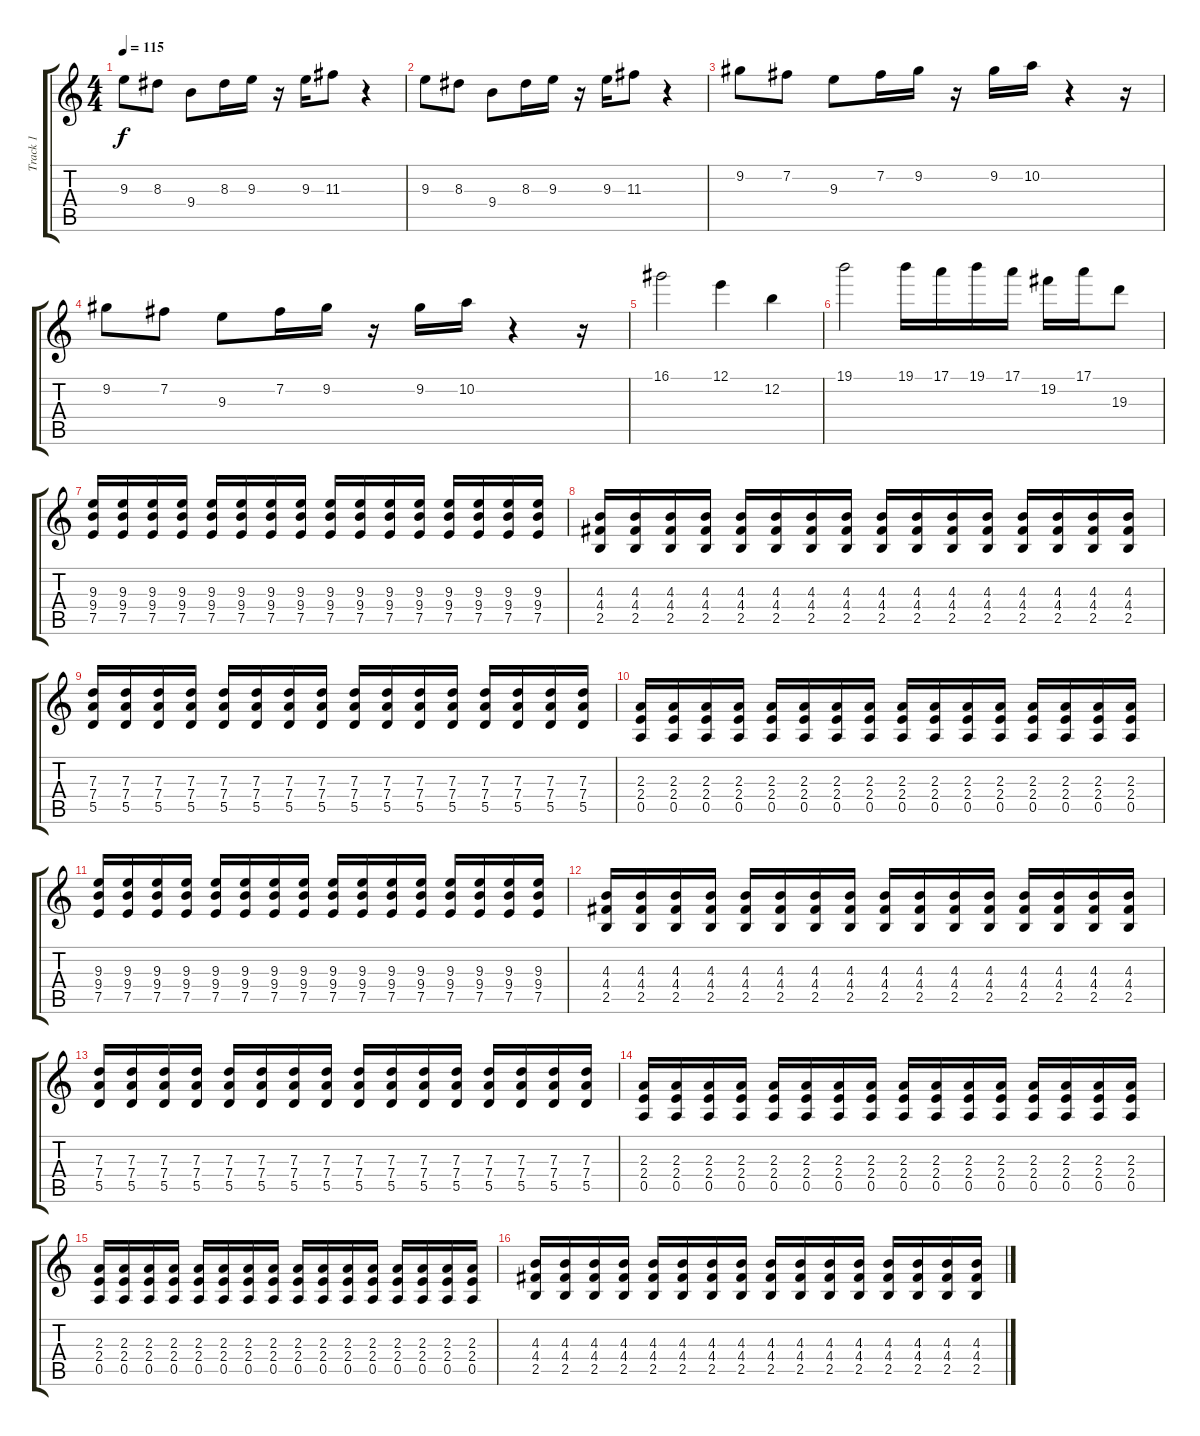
\track ("Track 1" "Track 1") {instrument acousticguitarsteel}
\staff {score tabs}
\tuning (E4 B3 G3 D3 A2 E2) {hide}
\ts (4 4)
\tempo 115
\clef g2
\ks c
9.3.8{dy f} 8.3.8 9.4.8 8.3.16 9.3.16 r.16 9.3.16 11.3.8 r.4 |
9.3.8 8.3.8 9.4.8 8.3.16 9.3.16 r.16 9.3.16 11.3.8 r.4 |
9.2.8 7.2.8 9.3.8 7.2.16 9.2.16 r.16 9.2.16 10.2.16 r.4 r.16 |
9.2.8 7.2.8 9.3.8 7.2.16 9.2.16 r.16 9.2.16 10.2.16 r.4 r.16 |
16.1.2 12.1.4 12.2.4 |
19.1.2 19.1.16 17.1.16 19.1.16 17.1.16 19.2.16 17.1.16 19.3.8 |
(9.3 9.4 7.5).16 (9.3 9.4 7.5).16 (9.3 9.4 7.5).16 (9.3 9.4 7.5).16 (9.3 9.4 7.5).16 (9.3 9.4 7.5).16 (9.3 9.4 7.5).16 (9.3 9.4 7.5).16 (9.3 9.4 7.5).16 (9.3 9.4 7.5).16 (9.3 9.4 7.5).16 (9.3 9.4 7.5).16 (9.3 9.4 7.5).16 (9.3 9.4 7.5).16 (9.3 9.4 7.5).16 (9.3 9.4 7.5).16 |
(4.3 4.4 2.5).16 (4.3 4.4 2.5).16 (4.3 4.4 2.5).16 (4.3 4.4 2.5).16 (4.3 4.4 2.5).16 (4.3 4.4 2.5).16 (4.3 4.4 2.5).16 (4.3 4.4 2.5).16 (4.3 4.4 2.5).16 (4.3 4.4 2.5).16 (4.3 4.4 2.5).16 (4.3 4.4 2.5).16 (4.3 4.4 2.5).16 (4.3 4.4 2.5).16 (4.3 4.4 2.5).16 (4.3 4.4 2.5).16 |
(7.3 7.4 5.5).16 (7.3 7.4 5.5).16 (7.3 7.4 5.5).16 (7.3 7.4 5.5).16 (7.3 7.4 5.5).16 (7.3 7.4 5.5).16 (7.3 7.4 5.5).16 (7.3 7.4 5.5).16 (7.3 7.4 5.5).16 (7.3 7.4 5.5).16 (7.3 7.4 5.5).16 (7.3 7.4 5.5).16 (7.3 7.4 5.5).16 (7.3 7.4 5.5).16 (7.3 7.4 5.5).16 (7.3 7.4 5.5).16 |
(2.3 2.4 0.5).16 (2.3 2.4 0.5).16 (2.3 2.4 0.5).16 (2.3 2.4 0.5).16 (2.3 2.4 0.5).16 (2.3 2.4 0.5).16 (2.3 2.4 0.5).16 (2.3 2.4 0.5).16 (2.3 2.4 0.5).16 (2.3 2.4 0.5).16 (2.3 2.4 0.5).16 (2.3 2.4 0.5).16 (2.3 2.4 0.5).16 (2.3 2.4 0.5).16 (2.3 2.4 0.5).16 (2.3 2.4 0.5).16 |
(9.3 9.4 7.5).16 (9.3 9.4 7.5).16 (9.3 9.4 7.5).16 (9.3 9.4 7.5).16 (9.3 9.4 7.5).16 (9.3 9.4 7.5).16 (9.3 9.4 7.5).16 (9.3 9.4 7.5).16 (9.3 9.4 7.5).16 (9.3 9.4 7.5).16 (9.3 9.4 7.5).16 (9.3 9.4 7.5).16 (9.3 9.4 7.5).16 (9.3 9.4 7.5).16 (9.3 9.4 7.5).16 (9.3 9.4 7.5).16 |
(4.3 4.4 2.5).16 (4.3 4.4 2.5).16 (4.3 4.4 2.5).16 (4.3 4.4 2.5).16 (4.3 4.4 2.5).16 (4.3 4.4 2.5).16 (4.3 4.4 2.5).16 (4.3 4.4 2.5).16 (4.3 4.4 2.5).16 (4.3 4.4 2.5).16 (4.3 4.4 2.5).16 (4.3 4.4 2.5).16 (4.3 4.4 2.5).16 (4.3 4.4 2.5).16 (4.3 4.4 2.5).16 (4.3 4.4 2.5).16 |
(7.3 7.4 5.5).16 (7.3 7.4 5.5).16 (7.3 7.4 5.5).16 (7.3 7.4 5.5).16 (7.3 7.4 5.5).16 (7.3 7.4 5.5).16 (7.3 7.4 5.5).16 (7.3 7.4 5.5).16 (7.3 7.4 5.5).16 (7.3 7.4 5.5).16 (7.3 7.4 5.5).16 (7.3 7.4 5.5).16 (7.3 7.4 5.5).16 (7.3 7.4 5.5).16 (7.3 7.4 5.5).16 (7.3 7.4 5.5).16 |
(2.3 2.4 0.5).16 (2.3 2.4 0.5).16 (2.3 2.4 0.5).16 (2.3 2.4 0.5).16 (2.3 2.4 0.5).16 (2.3 2.4 0.5).16 (2.3 2.4 0.5).16 (2.3 2.4 0.5).16 (2.3 2.4 0.5).16 (2.3 2.4 0.5).16 (2.3 2.4 0.5).16 (2.3 2.4 0.5).16 (2.3 2.4 0.5).16 (2.3 2.4 0.5).16 (2.3 2.4 0.5).16 (2.3 2.4 0.5).16 |
(2.3 2.4 0.5).16 (2.3 2.4 0.5).16 (2.3 2.4 0.5).16 (2.3 2.4 0.5).16 (2.3 2.4 0.5).16 (2.3 2.4 0.5).16 (2.3 2.4 0.5).16 (2.3 2.4 0.5).16 (2.3 2.4 0.5).16 (2.3 2.4 0.5).16 (2.3 2.4 0.5).16 (2.3 2.4 0.5).16 (2.3 2.4 0.5).16 (2.3 2.4 0.5).16 (2.3 2.4 0.5).16 (2.3 2.4 0.5).16 |
(4.3 4.4 2.5).16 (4.3 4.4 2.5).16 (4.3 4.4 2.5).16 (4.3 4.4 2.5).16 (4.3 4.4 2.5).16 (4.3 4.4 2.5).16 (4.3 4.4 2.5).16 (4.3 4.4 2.5).16 (4.3 4.4 2.5).16 (4.3 4.4 2.5).16 (4.3 4.4 2.5).16 (4.3 4.4 2.5).16 (4.3 4.4 2.5).16 (4.3 4.4 2.5).16 (4.3 4.4 2.5).16 (4.3 4.4 2.5).16
